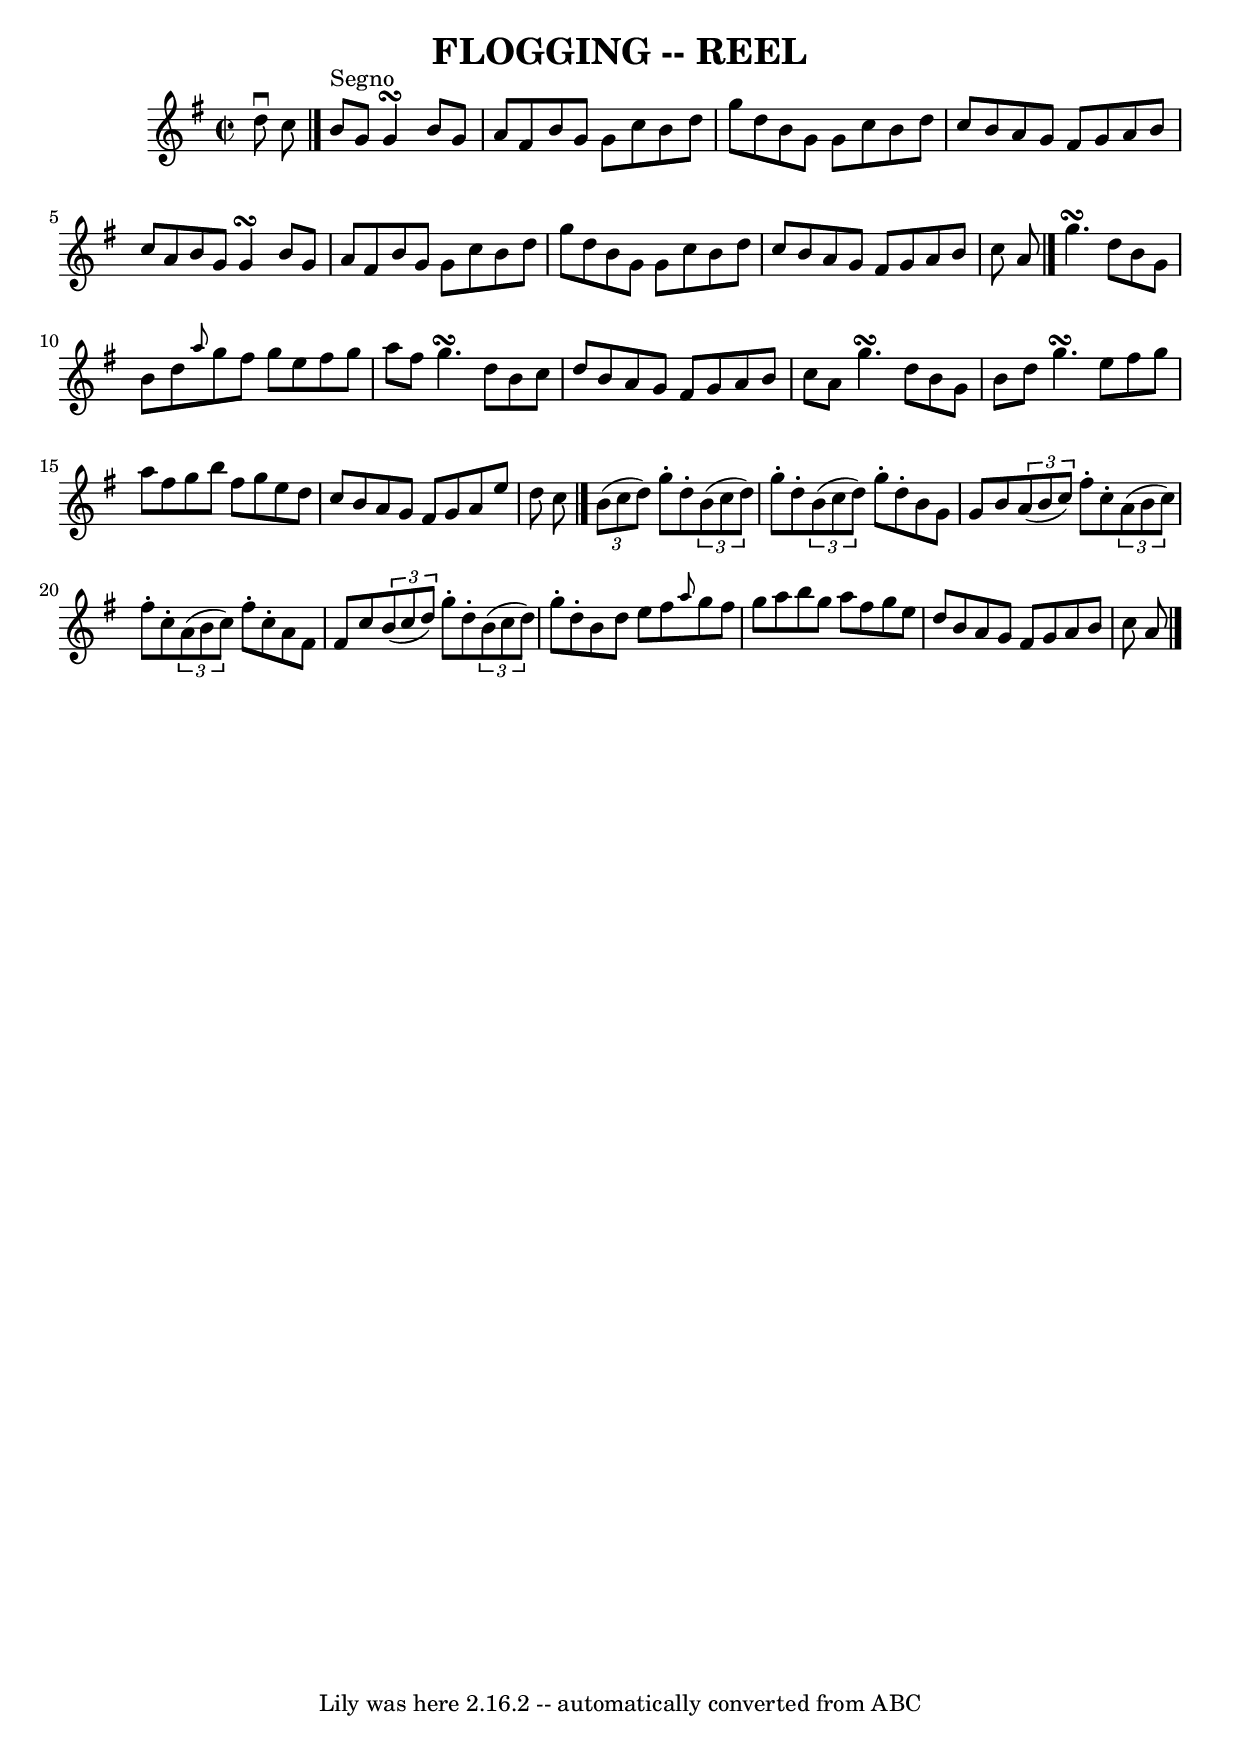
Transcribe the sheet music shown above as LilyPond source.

\version "2.16.2"
\include "Mammoth.ily"
\header {
  %% book = "Ryan's Mammoth Collection of Fiddle Tunes"
  crossRefNumber = "1"
  footnotes = ""
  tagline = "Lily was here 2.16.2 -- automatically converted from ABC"
  title = "FLOGGING -- REEL"

}
voicedefault =  {


  \override Staff.TimeSignature #'style = #'C
  \time 2/2 
  \key g \major
  d''8^\downbow c''8          \bar "|." b'8^"Segno" g'8 g'4\turn b'8 g'8 a'8 fis'8    |
  b'8    
  g'8 g'8 c''8 b'8 d''8 g''8 d''8    |
  b'8 g'8    
  g'8 c''8 b'8 d''8 c''8 b'8    |
  a'8 g'8 fis'8    
  g'8 a'8 b'8 c''8 a'8        |
  b'8 g'8 g'4\turn    
  b'8 g'8 a'8 fis'8    |
  b'8 g'8 g'8 c''8 b'8    
  d''8 g''8 d''8    |
  b'8 g'8 g'8 c''8 b'8 d''8    
  c''8 b'8    |
  a'8 g'8 fis'8 g'8 a'8 b'8 c''8    
  a'8    \bar "|." g''4.\turn d''8 b'8 g'8 b'8 d''8    
  |
  \grace { a''8  
	 } g''8 fis''8 g''8 e''8 fis''8 g''8 
  a''8 fis''8    |
  g''4.\turn d''8 b'8 c''8 d''8    
  b'8    |
  a'8 g'8 fis'8 g'8 a'8 b'8 c''8 a'8       
  |
  g''4.\turn d''8 b'8 g'8 b'8 d''8    |
  g''4. 
  \turn e''8 fis''8 g''8 a''8 fis''8    |
  g''8 b''8    
  fis''8 g''8 e''8 d''8 c''8 b'8    |
  a'8 g'8 fis'8 
  g'8 a'8 e''8 d''8 c''8    \bar "|."     \times 2/3 { b'8 (
						       c''8 d''8) 
						     } g''8-. d''8-.   \times 2/3 { b'8 (c''8 d''8  
										-) 
										    } g''8-. d''8-.   |
  \times 2/3 { b'8 (c''8 d''8) 
	     } 
  g''8-. d''8-. b'8 g'8 g'8 b'8        |
  \times 2/3 {   
    a'8 (b'8 c''8) 
  } fis''8-. c''8-.   \times 2/3 { a'8 (b'8    
				     c''8) 
				   } fis''8-. c''8-.   |
  \times 2/3 { a'8 (b'8    
	       c''8) 
	     } fis''8-. c''8-. a'8 fis'8 fis'8 c''8        
  |
  \times 2/3 { b'8 (c''8 d''8) 
	     } g''8-. d''8-.   
  \times 2/3 { b'8 (c''8 d''8) 
	     } g''8-. d''8-.   |
  b'8  
  d''8 e''8 fis''8  \grace { a''8  
			   } g''8 fis''8 g''8 a''8  
  |
  b''8 g''8 a''8 fis''8 g''8 e''8 d''8 b'8  
  |
  a'8 g'8 fis'8 g'8 a'8 b'8 c''8 a'8      
  \bar "|."   

}

\score{
  <<

    \context Staff="default"
    {
      \voicedefault 
      
    }

  >>
  \layout {
    
  }
  \midi {
  }

}
